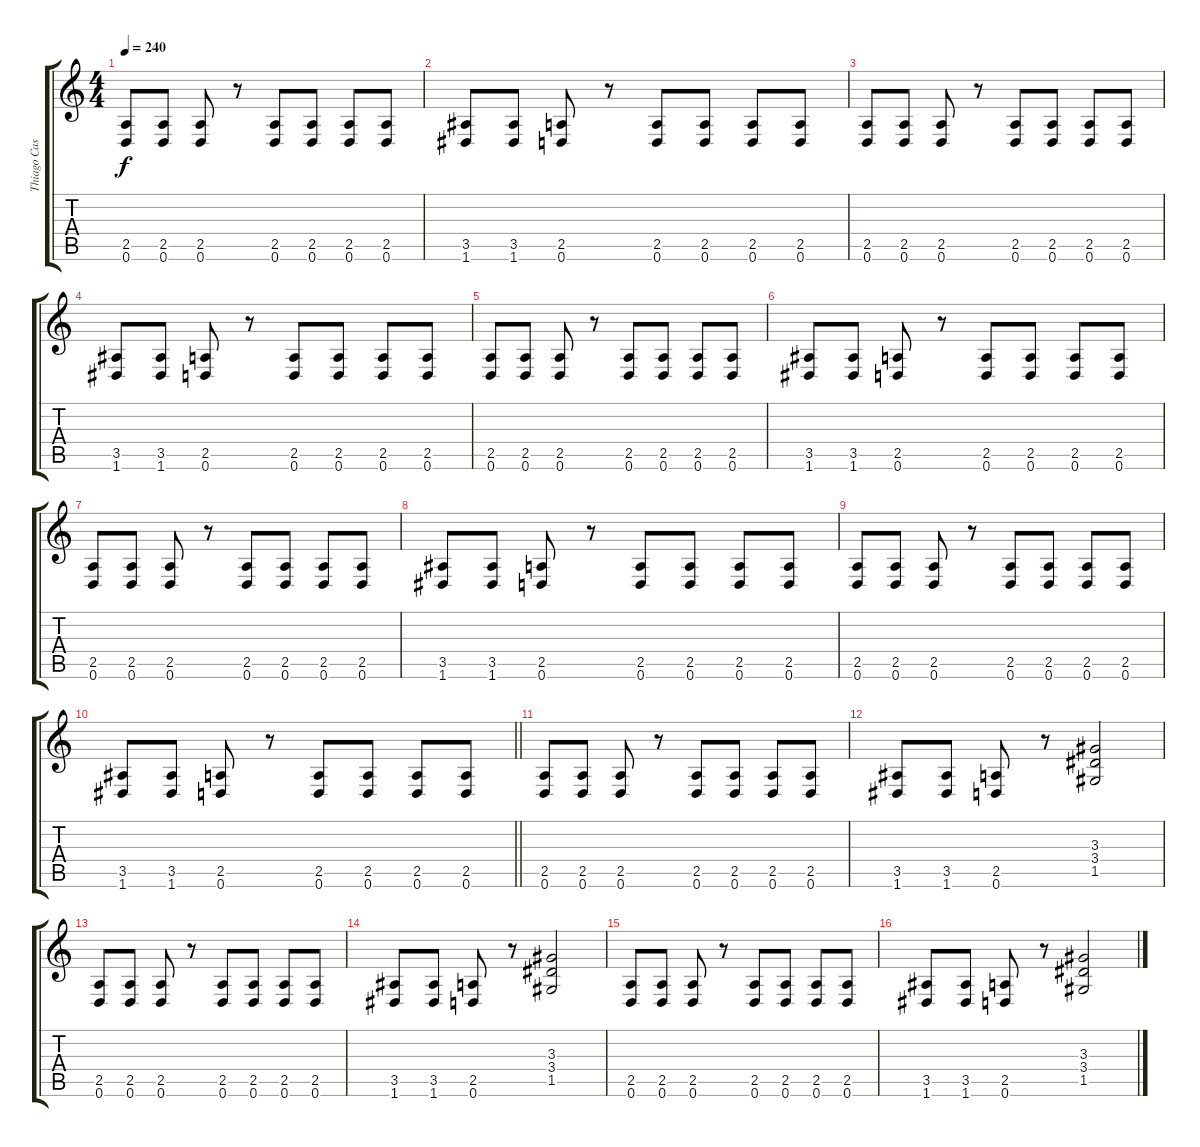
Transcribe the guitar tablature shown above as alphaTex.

\track ("Thiago Castro" "Thiago Cas") {instrument distortionguitar}
\staff {score tabs}
\tuning (D4 A3 F3 C3 G2 D2) {hide}
\ts (4 4)
\tempo 240
\clef g2
\ks c
(2.5 0.6).8{dy f} (2.5 0.6).8 (2.5 0.6).8 r.8 (2.5 0.6).8 (2.5 0.6).8 (2.5 0.6).8 (2.5 0.6).8 |
(3.5 1.6).8 (3.5 1.6).8 (2.5 0.6).8 r.8 (2.5 0.6).8 (2.5 0.6).8 (2.5 0.6).8 (2.5 0.6).8 |
(2.5 0.6).8 (2.5 0.6).8 (2.5 0.6).8 r.8 (2.5 0.6).8 (2.5 0.6).8 (2.5 0.6).8 (2.5 0.6).8 |
(3.5 1.6).8 (3.5 1.6).8 (2.5 0.6).8 r.8 (2.5 0.6).8 (2.5 0.6).8 (2.5 0.6).8 (2.5 0.6).8 |
(2.5 0.6).8 (2.5 0.6).8 (2.5 0.6).8 r.8 (2.5 0.6).8 (2.5 0.6).8 (2.5 0.6).8 (2.5 0.6).8 |
(3.5 1.6).8 (3.5 1.6).8 (2.5 0.6).8 r.8 (2.5 0.6).8 (2.5 0.6).8 (2.5 0.6).8 (2.5 0.6).8 |
(2.5 0.6).8 (2.5 0.6).8 (2.5 0.6).8 r.8 (2.5 0.6).8 (2.5 0.6).8 (2.5 0.6).8 (2.5 0.6).8 |
(3.5 1.6).8 (3.5 1.6).8 (2.5 0.6).8 r.8 (2.5 0.6).8 (2.5 0.6).8 (2.5 0.6).8 (2.5 0.6).8 |
(2.5 0.6).8 (2.5 0.6).8 (2.5 0.6).8 r.8 (2.5 0.6).8 (2.5 0.6).8 (2.5 0.6).8 (2.5 0.6).8 |
\barLineRight lightlight
(3.5 1.6).8 (3.5 1.6).8 (2.5 0.6).8 r.8 (2.5 0.6).8 (2.5 0.6).8 (2.5 0.6).8 (2.5 0.6).8 |
(2.5 0.6).8 (2.5 0.6).8 (2.5 0.6).8 r.8 (2.5 0.6).8 (2.5 0.6).8 (2.5 0.6).8 (2.5 0.6).8 |
(3.5 1.6).8 (3.5 1.6).8 (2.5 0.6).8 r.8 (3.3 3.4 1.5).2 |
(2.5 0.6).8 (2.5 0.6).8 (2.5 0.6).8 r.8 (2.5 0.6).8 (2.5 0.6).8 (2.5 0.6).8 (2.5 0.6).8 |
(3.5 1.6).8 (3.5 1.6).8 (2.5 0.6).8 r.8 (3.3 3.4 1.5).2 |
(2.5 0.6).8 (2.5 0.6).8 (2.5 0.6).8 r.8 (2.5 0.6).8 (2.5 0.6).8 (2.5 0.6).8 (2.5 0.6).8 |
(3.5 1.6).8 (3.5 1.6).8 (2.5 0.6).8 r.8 (3.3 3.4 1.5).2
